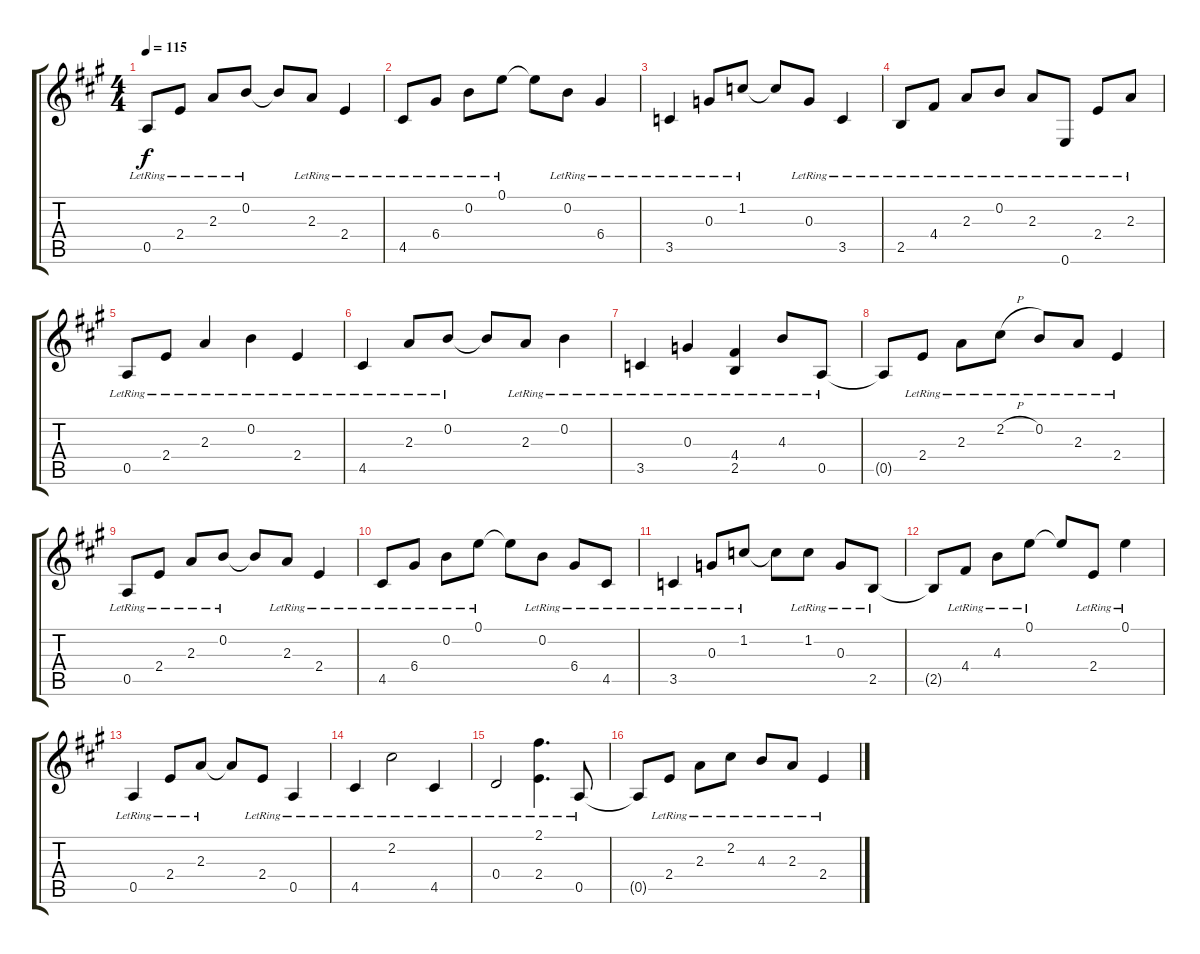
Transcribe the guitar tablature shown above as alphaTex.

\track "" {instrument acousticguitarnylon}
\staff {score tabs}
\tuning (E4 B3 G3 D3 A2 E2) {hide}
\ts (4 4)
\tempo 115
\clef g2
\ks a
0.5{lr}.8{dy f} 2.4{lr}.8 2.3{lr}.8 0.2{lr}.8 0.2{t}.8 2.3{lr}.8 2.4{lr}.4 |
4.5{lr}.8 6.4{lr}.8 0.2{lr}.8 0.1{lr}.8 0.1{t}.8 0.2{lr}.8 6.4{lr}.4 |
3.5{lr}.4 0.3{lr}.8 1.2{lr}.8 1.2{t}.8 0.3{lr}.8 3.5{lr}.4 |
2.5{lr}.8 4.4{lr}.8 2.3{lr}.8 0.2{lr}.8 2.3{lr}.8 0.6{lr}.8 2.4{lr}.8 2.3{lr}.8 |
0.5{lr}.8 2.4{lr}.8 2.3{lr}.4 0.2{lr}.4 2.4{lr}.4 |
4.5{lr}.4 2.3{lr}.8 0.2{lr}.8 0.2{t}.8 2.3{lr}.8 0.2{lr}.4 |
3.5{lr}.4 0.3{lr}.4 (4.4{lr} 2.5{lr}).4 4.3{lr}.8 0.5{lr}.8 |
0.5{t}.8 2.4{lr}.8 2.3{lr}.8 2.2{h lr}.8 0.2{lr}.8 2.3{lr}.8 2.4{lr}.4 |
0.5{lr}.8 2.4{lr}.8 2.3{lr}.8 0.2{lr}.8 0.2{t}.8 2.3{lr}.8 2.4{lr}.4 |
4.5{lr}.8 6.4{lr}.8 0.2{lr}.8 0.1{lr}.8 0.1{t}.8 0.2{lr}.8 6.4{lr}.8 4.5{lr}.8 |
3.5{lr}.4 0.3{lr}.8 1.2{lr}.8 1.2{t}.8 1.2{lr}.8 0.3{lr}.8 2.5{lr}.8 |
2.5{t}.8 4.4{lr}.8 4.3{lr}.8 0.1{lr}.8 0.1{t}.8 2.4{lr}.8 0.1{lr}.4 |
0.5{lr}.4 2.4{lr}.8 2.3{lr}.8 2.3{t}.8 2.4{lr}.8 0.5{lr}.4 |
4.5{lr}.4 2.2{lr}.2 4.5{lr}.4 |
0.4{lr}.2 (2.1{lr} 2.4{lr}).4{d} 0.5{lr}.8 |
0.5{t}.8 2.4{lr}.8 2.3{lr}.8 2.2{lr}.8 4.3{lr}.8 2.3{lr}.8 2.4{lr}.4
